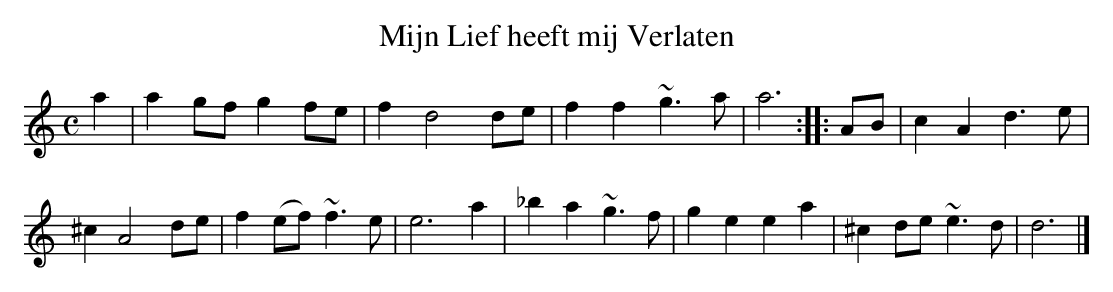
X:1
T:Mijn Lief heeft mij Verlaten
M:C
K:Ddor
a2|a2gfg2fe|f2d4de|f2f2~g3a|a6:||:AB|c2A2d3e|
^c2A4de|f2(ef)~f3e|e6a2|_b2a2~g3f|g2e2e2a2|^c2de~e3d|d6|]
